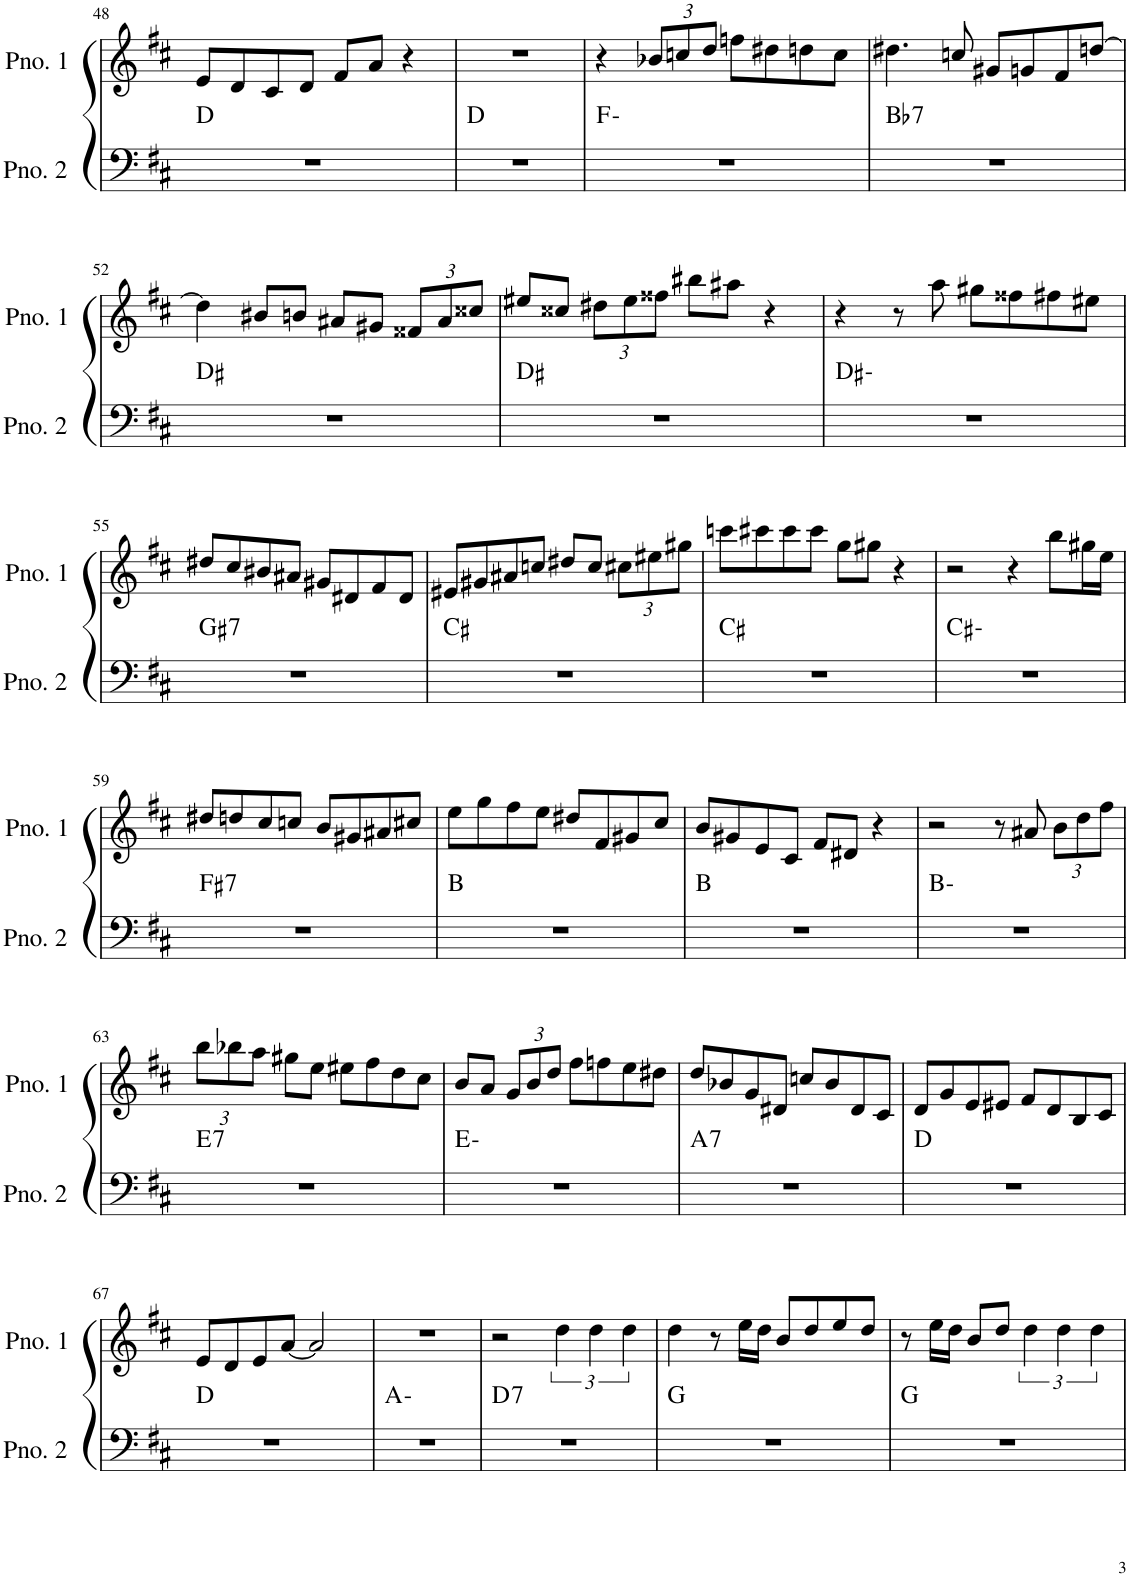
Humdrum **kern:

**kern	**harte	**kern
*part2	*part2	*part1
*staff2	*	*staff1
*I"ピアノ 2	*	*I"ピアノ 1
!!LO:PB:g=z
*clefF4	*	*clefG2
*k[f#c#]	*	*k[f#c#]
*M4/4	*	*M4/4
=48	=48	=48
1r	D:maj	8e/L
.	.	8d/
.	.	8c#/
.	.	8d/J
.	.	8f#/L
.	.	8a/J
.	.	4r
=49	=49	=49
1r	D:maj	1r
=50	=50	=50
1r	F:min	4r
*	*	*Xbrackettup
.	.	12b-X/L
.	.	12ccn/
.	.	12dd/J
.	.	8ffn\L
.	.	8dd#X\
.	.	8ddn\
.	.	8cc\J
=51	=51	=51
!	!LO:H:kt=7	!
1r	Bb:7	4.dd#X\
.	.	8ccn/
.	.	8g#X/L
.	.	8gn/
.	.	8f#/
.	.	[8ddn/J
!!LO:LB:g=z
=52	=52	=52
1r	D#:maj	4dd\]
.	.	8b#X/L
.	.	8bn/J
.	.	8a#X/L
.	.	8g#X/J
.	.	12f##X/L
.	.	12a#/
.	.	12cc##X/J
=53	=53	=53
1r	D#:maj	8ee#X/L
.	.	8cc##X/J
.	.	12dd#X\L
.	.	12ee#\
.	.	12ff##X\J
.	.	8bb#X\L
.	.	8aa#X\J
.	.	4r
=54	=54	=54
1r	D#:min	4r
.	.	8r
.	.	8aa\
.	.	8gg#X\L
.	.	8ff##X\
.	.	8ff#X\
.	.	8ee#X\J
!!LO:LB:g=z
=55	=55	=55
!	!LO:H:kt=7	!
1r	G#:7	8dd#X/L
.	.	8cc#/
.	.	8b#X/
.	.	8a#X/J
.	.	8g#X/L
.	.	8d#X/
.	.	8f#/
.	.	8d#/J
=56	=56	=56
1r	C#:maj	8e#X/L
.	.	8g#X/
.	.	8a#X/
.	.	8ccn/J
.	.	8dd#X/L
.	.	8cc/J
.	.	12cc#X\L
.	.	12ee#X\
.	.	12gg#X\J
=57	=57	=57
1r	C#:maj	8cccn\L
.	.	8ccc#X\
.	.	8ccc#\
.	.	8ccc#\J
.	.	8gg\L
.	.	8gg#X\J
.	.	4r
=58	=58	=58
1r	C#:min	2r
.	.	4r
.	.	8bb\L
.	.	16gg#X\L
.	.	16ee\JJ
!!LO:LB:g=z
=59	=59	=59
!	!LO:H:kt=7	!
1r	F#:7	8dd#X/L
.	.	8ddn/
.	.	8cc#/
.	.	8ccn/J
.	.	8b/L
.	.	8g#X/
.	.	8a#X/
.	.	8cc#X/J
=60	=60	=60
1r	B:maj	8ee\L
.	.	8gg\
.	.	8ff#\
.	.	8ee\J
.	.	8dd#X/L
.	.	8f#/
.	.	8g#X/
.	.	8cc#/J
=61	=61	=61
1r	B:maj	8b/L
.	.	8g#X/
.	.	8e/
.	.	8c#/J
.	.	8f#/L
.	.	8d#X/J
.	.	4r
=62	=62	=62
1r	B:min	2r
.	.	8r
.	.	8a#X/
.	.	12b\L
.	.	12dd\
.	.	12ff#\J
!!LO:LB:g=z
=63	=63	=63
!	!LO:H:kt=7	!
1r	E:7	12bb\L
.	.	12bb-X\
.	.	12aa\J
.	.	8gg#X\L
.	.	8ee\J
.	.	8ee#X\L
.	.	8ff#\
.	.	8dd\
.	.	8cc#\J
=64	=64	=64
1r	E:min	8b/L
.	.	8a/J
.	.	12g/L
.	.	12b/
.	.	12dd/J
.	.	8ff#\L
.	.	8ffn\
.	.	8ee\
.	.	8dd#X\J
=65	=65	=65
!	!LO:H:kt=7	!
1r	A:7	8dd/L
.	.	8b-X/
.	.	8g/
.	.	8d#X/J
.	.	8ccn/L
.	.	8b-/
.	.	8d#/
.	.	8c#/J
=66	=66	=66
1r	D:maj	8d/L
.	.	8g/
.	.	8e/
.	.	8e#X/J
.	.	8f#/L
.	.	8d/
.	.	8B/
.	.	8c#/J
!!LO:LB:g=z
=67	=67	=67
1r	D:maj	8e/L
.	.	8d/
.	.	8e/
.	.	[8a/J
.	.	2a/]
=68	=68	=68
1r	A:min	1r
=69	=69	=69
!	!LO:H:kt=7	!
1r	D:7	2r
*	*	*brackettup
.	.	6dd\
.	.	6dd\
.	.	6dd\
=70	=70	=70
1r	G:maj	4dd\
.	.	8r
.	.	16ee\LL
.	.	16dd\JJ
.	.	8b/L
.	.	8dd/
.	.	8ee/
.	.	8dd/J
=71	=71	=71
1r	G:maj	8r
.	.	16ee\LL
.	.	16dd\JJ
.	.	8b/L
.	.	8dd/J
.	.	6dd\
.	.	6dd\
.	.	6dd\
=	=	=
*-	*-	*-
